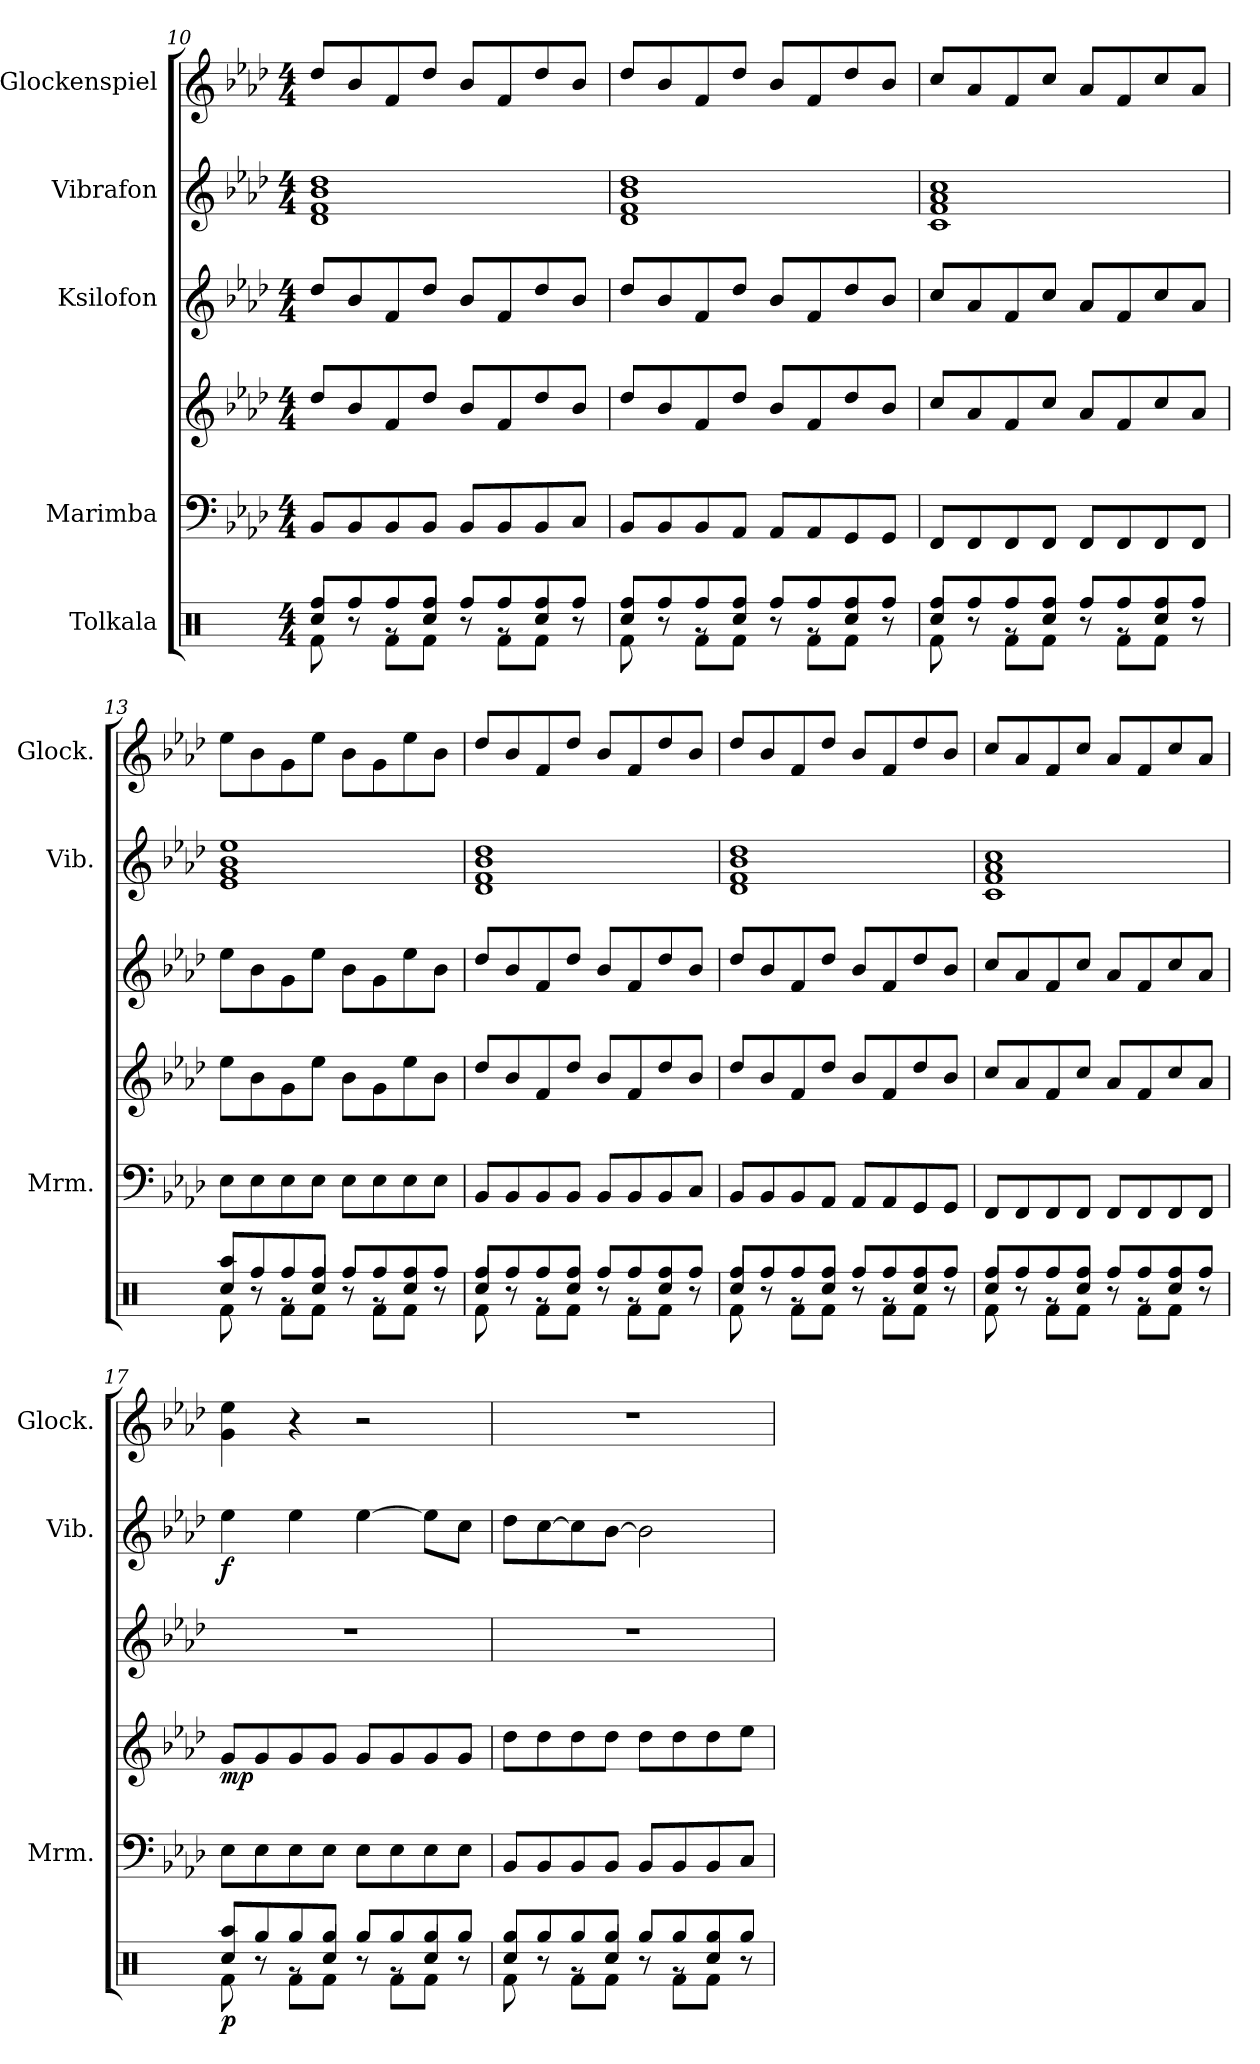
**kern	**dynam	**kern	**kern	**dynam	**kern	**kern	**dynam	**kern
*part5	*part5	*part4	*part4	*part4	*part3	*part2	*part2	*part1
*staff6	*staff6	*staff5	*staff4	*staff4/5	*staff3	*staff2	*staff2	*staff1
*I"Tolkala	*	*I"Marimba	*	*	*I"Ksilofon	*I"Vibrafon	*	*I"Glockenspiel
*	*	*I'Mrm.	*	*	*	*I'Vib.	*	*I'Glock.
!!LO:PB:g=z
*clefX	*	*clefF4	*clefG2	*	*clefG2	*clefG2	*	*clefG2
*	*	*	*	*	*ITrd-7c-12	*	*	*ITrd-14c-24
*k[]	*	*k[b-e-a-d-]	*k[b-e-a-d-]	*	*k[b-e-a-d-]	*k[b-e-a-d-]	*	*k[b-e-a-d-]
*M4/4	*	*M4/4	*M4/4	*	*M4/4	*M4/4	*	*M4/4
=10	=10	=10	=10	=10	=10	=10	=10	=10
*^	*	*	*	*	*	*	*	*
*	*^	*	*	*	*	*	*	*	*
4Rcc/	8Rf\	8Rff/L	.	8BB-/L	8dd-/L	.	8ddd-/L	1d- 1f 1b- 1dd-	.	8dddd-/L
.	8r	8Rff/	.	8BB-/	8b-/	.	8bb-/	.	.	8bbb-/
8rg	8Rf\L	8Rff/	.	8BB-/	8f/	.	8ff/	.	.	8fff/
4Rcc/	8Rf\J	8Rff/J	.	8BB-/J	8dd-/J	.	8ddd-/J	.	.	8dddd-/J
.	8r	8Rff/L	.	8BB-/L	8b-/L	.	8bb-/L	.	.	8bbb-/L
8rg	8Rf\L	8Rff/	.	8BB-/	8f/	.	8ff/	.	.	8fff/
4Rcc/	8Rf\J	8Rff/	.	8BB-/	8dd-/	.	8ddd-/	.	.	8dddd-/
.	8r	8Rff/J	.	8C/J	8b-/J	.	8bb-/J	.	.	8bbb-/J
=11	=11	=11	=11	=11	=11	=11	=11	=11	=11	=11
4Rcc/	8Rf\	8Rff/L	.	8BB-/L	8dd-/L	.	8ddd-/L	1d- 1f 1b- 1dd-	.	8dddd-/L
.	8r	8Rff/	.	8BB-/	8b-/	.	8bb-/	.	.	8bbb-/
8rg	8Rf\L	8Rff/	.	8BB-/	8f/	.	8ff/	.	.	8fff/
4Rcc/	8Rf\J	8Rff/J	.	8AA-/J	8dd-/J	.	8ddd-/J	.	.	8dddd-/J
.	8r	8Rff/L	.	8AA-/L	8b-/L	.	8bb-/L	.	.	8bbb-/L
8rg	8Rf\L	8Rff/	.	8AA-/	8f/	.	8ff/	.	.	8fff/
4Rcc/	8Rf\J	8Rff/	.	8GG/	8dd-/	.	8ddd-/	.	.	8dddd-/
.	8r	8Rff/J	.	8GG/J	8b-/J	.	8bb-/J	.	.	8bbb-/J
=12	=12	=12	=12	=12	=12	=12	=12	=12	=12	=12
4Rcc/	8Rf\	8Rff/L	.	8FF/L	8cc/L	.	8ccc/L	1c 1f 1a- 1cc	.	8cccc/L
.	8r	8Rff/	.	8FF/	8a-/	.	8aa-/	.	.	8aaa-/
8rg	8Rf\L	8Rff/	.	8FF/	8f/	.	8ff/	.	.	8fff/
4Rcc/	8Rf\J	8Rff/J	.	8FF/J	8cc/J	.	8ccc/J	.	.	8cccc/J
.	8r	8Rff/L	.	8FF/L	8a-/L	.	8aa-/L	.	.	8aaa-/L
8rg	8Rf\L	8Rff/	.	8FF/	8f/	.	8ff/	.	.	8fff/
4Rcc/	8Rf\J	8Rff/	.	8FF/	8cc/	.	8ccc/	.	.	8cccc/
.	8r	8Rff/J	.	8FF/J	8a-/J	.	8aa-/J	.	.	8aaa-/J
=13	=13	=13	=13	=13	=13	=13	=13	=13	=13	=13
4Rcc/	8Rf\	8Raa/L	.	8E-\L	8ee-\L	.	8eee-\L	1e- 1g 1b- 1ee-	.	8eeee-\L
.	8r	8Rff/	.	8E-\	8b-\	.	8bb-\	.	.	8bbb-\
8rg	8Rf\L	8Rff/	.	8E-\	8g\	.	8gg\	.	.	8ggg\
4Rcc/	8Rf\J	8Rff/J	.	8E-\J	8ee-\J	.	8eee-\J	.	.	8eeee-\J
.	8r	8Rff/L	.	8E-\L	8b-\L	.	8bb-\L	.	.	8bbb-\L
8rg	8Rf\L	8Rff/	.	8E-\	8g\	.	8gg\	.	.	8ggg\
4Rcc/	8Rf\J	8Rff/	.	8E-\	8ee-\	.	8eee-\	.	.	8eeee-\
.	8r	8Rff/J	.	8E-\J	8b-\J	.	8bb-\J	.	.	8bbb-\J
!!LO:LB:g=z
=14	=14	=14	=14	=14	=14	=14	=14	=14	=14	=14
4Rcc/	8Rf\	8Rff/L	.	8BB-/L	8dd-/L	.	8ddd-/L	1d- 1f 1b- 1dd-	.	8dddd-/L
.	8r	8Rff/	.	8BB-/	8b-/	.	8bb-/	.	.	8bbb-/
8rg	8Rf\L	8Rff/	.	8BB-/	8f/	.	8ff/	.	.	8fff/
4Rcc/	8Rf\J	8Rff/J	.	8BB-/J	8dd-/J	.	8ddd-/J	.	.	8dddd-/J
.	8r	8Rff/L	.	8BB-/L	8b-/L	.	8bb-/L	.	.	8bbb-/L
8rg	8Rf\L	8Rff/	.	8BB-/	8f/	.	8ff/	.	.	8fff/
4Rcc/	8Rf\J	8Rff/	.	8BB-/	8dd-/	.	8ddd-/	.	.	8dddd-/
.	8r	8Rff/J	.	8C/J	8b-/J	.	8bb-/J	.	.	8bbb-/J
=15	=15	=15	=15	=15	=15	=15	=15	=15	=15	=15
4Rcc/	8Rf\	8Rff/L	.	8BB-/L	8dd-/L	.	8ddd-/L	1d- 1f 1b- 1dd-	.	8dddd-/L
.	8r	8Rff/	.	8BB-/	8b-/	.	8bb-/	.	.	8bbb-/
8rg	8Rf\L	8Rff/	.	8BB-/	8f/	.	8ff/	.	.	8fff/
4Rcc/	8Rf\J	8Rff/J	.	8AA-/J	8dd-/J	.	8ddd-/J	.	.	8dddd-/J
.	8r	8Rff/L	.	8AA-/L	8b-/L	.	8bb-/L	.	.	8bbb-/L
8rg	8Rf\L	8Rff/	.	8AA-/	8f/	.	8ff/	.	.	8fff/
4Rcc/	8Rf\J	8Rff/	.	8GG/	8dd-/	.	8ddd-/	.	.	8dddd-/
.	8r	8Rff/J	.	8GG/J	8b-/J	.	8bb-/J	.	.	8bbb-/J
=16	=16	=16	=16	=16	=16	=16	=16	=16	=16	=16
4Rcc/	8Rf\	8Rff/L	.	8FF/L	8cc/L	.	8ccc/L	1c 1f 1a- 1cc	.	8cccc/L
.	8r	8Rff/	.	8FF/	8a-/	.	8aa-/	.	.	8aaa-/
8rg	8Rf\L	8Rff/	.	8FF/	8f/	.	8ff/	.	.	8fff/
4Rcc/	8Rf\J	8Rff/J	.	8FF/J	8cc/J	.	8ccc/J	.	.	8cccc/J
.	8r	8Rff/L	.	8FF/L	8a-/L	.	8aa-/L	.	.	8aaa-/L
8rg	8Rf\L	8Rff/	.	8FF/	8f/	.	8ff/	.	.	8fff/
4Rcc/	8Rf\J	8Rff/	.	8FF/	8cc/	.	8ccc/	.	.	8cccc/
.	8r	8Rff/J	.	8FF/J	8a-/J	.	8aa-/J	.	.	8aaa-/J
=17	=17	=17	=17	=17	=17	=17	=17	=17	=17	=17
!	!	!	!LO:DY:b	!	!	!LO:DY:b	!	!	!LO:DY:b	!
4Rcc/	8Rf\	8Raa/L	p	8E-\L	8g/L	mp	1r	4ee-\	f	4ggg\ 4eeee-\
.	8r	8Rgg/	.	8E-\	8g/	.	.	.	.	.
8rg	8Rf\L	8Rgg/	.	8E-\	8g/	.	.	4ee-\	.	4r
4Rcc/	8Rf\J	8Rgg/J	.	8E-\J	8g/J	.	.	.	.	.
.	8r	8Rgg/L	.	8E-\L	8g/L	.	.	[4ee-\	.	2r
8rg	8Rf\L	8Rgg/	.	8E-\	8g/	.	.	.	.	.
4Rcc/	8Rf\J	8Rgg/	.	8E-\	8g/	.	.	8ee-\L]	.	.
.	8r	8Rgg/J	.	8E-\J	8g/J	.	.	8cc\J	.	.
!!LO:PB:g=z
=18	=18	=18	=18	=18	=18	=18	=18	=18	=18	=18
4Rcc/	8Rf\	8Rgg/L	.	8BB-/L	8dd-\L	.	1r	8dd-\L	.	1r
.	8r	8Rgg/	.	8BB-/	8dd-\	.	.	[8cc\	.	.
8rg	8Rf\L	8Rgg/	.	8BB-/	8dd-\	.	.	8cc\]	.	.
4Rcc/	8Rf\J	8Rgg/J	.	8BB-/J	8dd-\J	.	.	[8b-\J	.	.
.	8r	8Rgg/L	.	8BB-/L	8dd-\L	.	.	2b-\]	.	.
8rg	8Rf\L	8Rgg/	.	8BB-/	8dd-\	.	.	.	.	.
4Rcc/	8Rf\J	8Rgg/	.	8BB-/	8dd-\	.	.	.	.	.
.	8r	8Rgg/J	.	8C/J	8ee-\J	.	.	.	.	.
*v	*v	*v	*	*	*	*	*	*	*	*
=	=	=	=	=	=	=	=	=
*-	*-	*-	*-	*-	*-	*-	*-	*-
